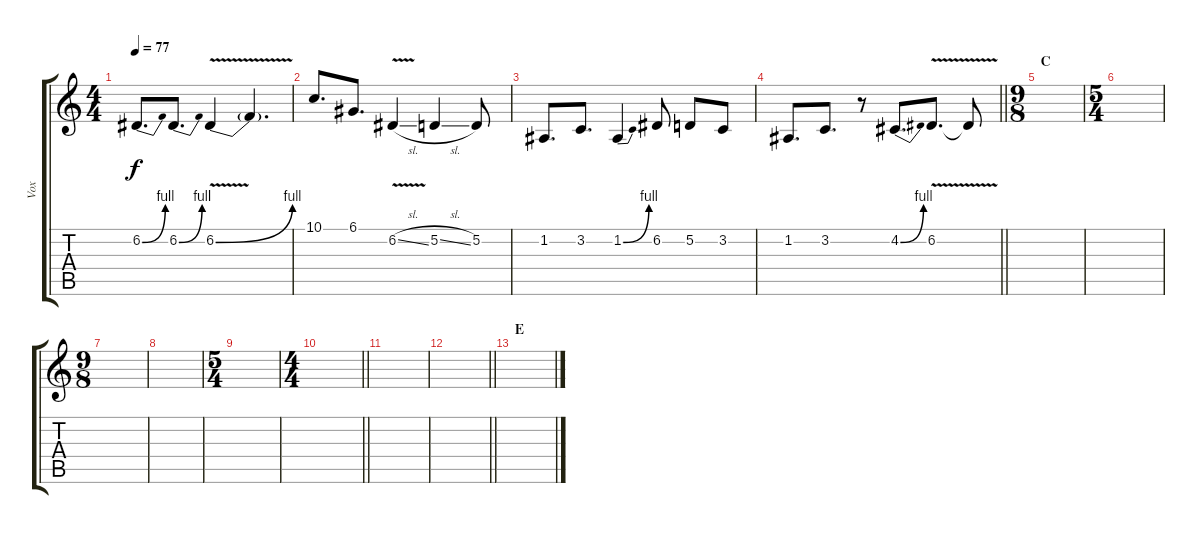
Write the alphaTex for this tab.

\track ("Vox" "Vox") {instrument lead2sawtooth}
\staff {score tabs}
\tuning (D4 A3 F3 C3 G2 C2) {hide}
\ts (4 4)
\tempo 77
\clef g2
\ks c
6.2{be (bend 0 0 60 4)}.8{d dy f} 6.2{be (bend 0 0 60 4)}.8{d} 6.2{be (bend 0 0 60 4) v}.4 6.2{t}.4{d} |
10.1.8{d} 6.1.8{d} 6.2{v sl}.4 5.2{sl}.4 5.2.8 |
1.2.8{d} 3.2.8{d} 1.2{be (bend 0 0 60 4)}.4 6.2.8 5.2.8 3.2.8 |
\barLineRight lightlight
1.2.8{d} 3.2.8{d} r.8 4.2{be (bend 0 0 60 4)}.8{d} 6.2{v}.8{d} 6.2{t}.8 |
\ts (9 8)
\section ("" "C")
|
\ts (5 4)
|
\ts (9 8)
|
|
\ts (5 4)
|
\ts (4 4)
\barLineRight lightlight
|
|
\barLineRight lightlight
|
\section ("" "E")
